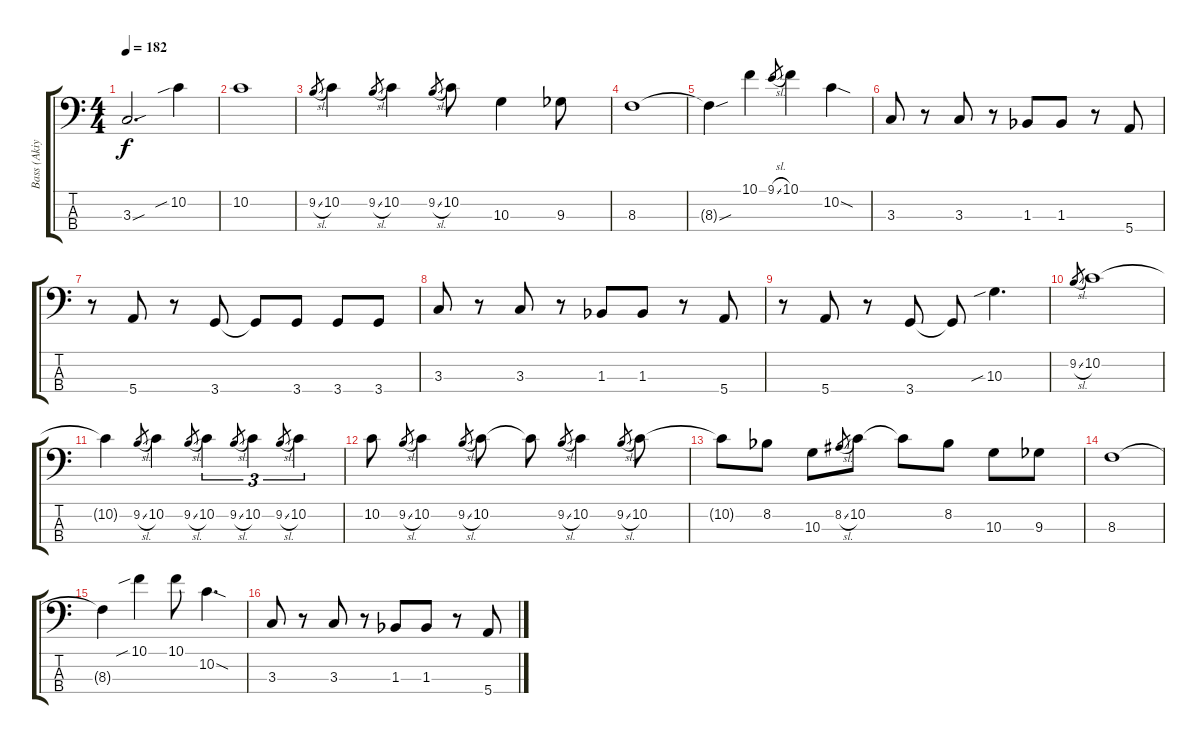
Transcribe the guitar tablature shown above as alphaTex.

\track ("Bass (Akiyama Mio)" "Bass (Akiy") {instrument electricbassfinger}
\staff {score tabs}
\tuning (G2 D2 A1 E1) {hide}
\ts (4 4)
\tempo 182
\clef f4
\ks c
3.3{sou t}.2{d dy f} 10.2{sib}.4 |
10.2.1 |
9.2{sl}.8{gr} 10.2.4 9.2{sl}.8{gr} 10.2.4 9.2{sl}.8{gr} 10.2.8 10.3.4 9.3{acc b}.8 |
8.3.1 |
8.3{sou t}.4 10.1.4 9.1{sl}.8{gr} 10.1.4 10.2{sod}.4 |
3.3.8 r.8 3.3.8 r.8 1.3{acc b}.8 1.3{acc b}.8 r.8 5.4.8 |
r.8 5.4.8 r.8 3.4.8 3.4{t}.8 3.4.8 3.4.8 3.4.8 |
3.3.8 r.8 3.3.8 r.8 1.3{acc b}.8 1.3{acc b}.8 r.8 5.4.8 |
r.8 5.4.8 r.8 3.4.8 3.4{t}.8 10.3{sib}.4{d} |
9.2{sl}.8{gr} 10.2.1 |
10.2{t}.4 9.2{sl}.8{gr} 10.2.4 9.2{sl}.8{gr} 10.2.4{tu (3 2)} 9.2{sl}.8{gr} 10.2.4{tu (3 2)} 9.2{sl}.8{gr} 10.2.4{tu (3 2)} |
10.2.8 9.2{sl}.8{gr} 10.2.4 9.2{sl}.8{gr} 10.2.8 10.2{t}.8 9.2{sl}.8{gr} 10.2.4 9.2{sl}.8{gr} 10.2.8 |
10.2{t}.8 8.2{acc b}.8 10.3.8 8.2{sl}.8{gr} 10.2.8 10.2{t}.8 8.2{acc b}.8 10.3.8 9.3{acc b}.8 |
8.3.1 |
8.3{t}.4 10.1{sib}.4 10.1.8 10.2{sod}.4{d} |
3.3.8 r.8 3.3.8 r.8 1.3{acc b}.8 1.3{acc b}.8 r.8 5.4.8
